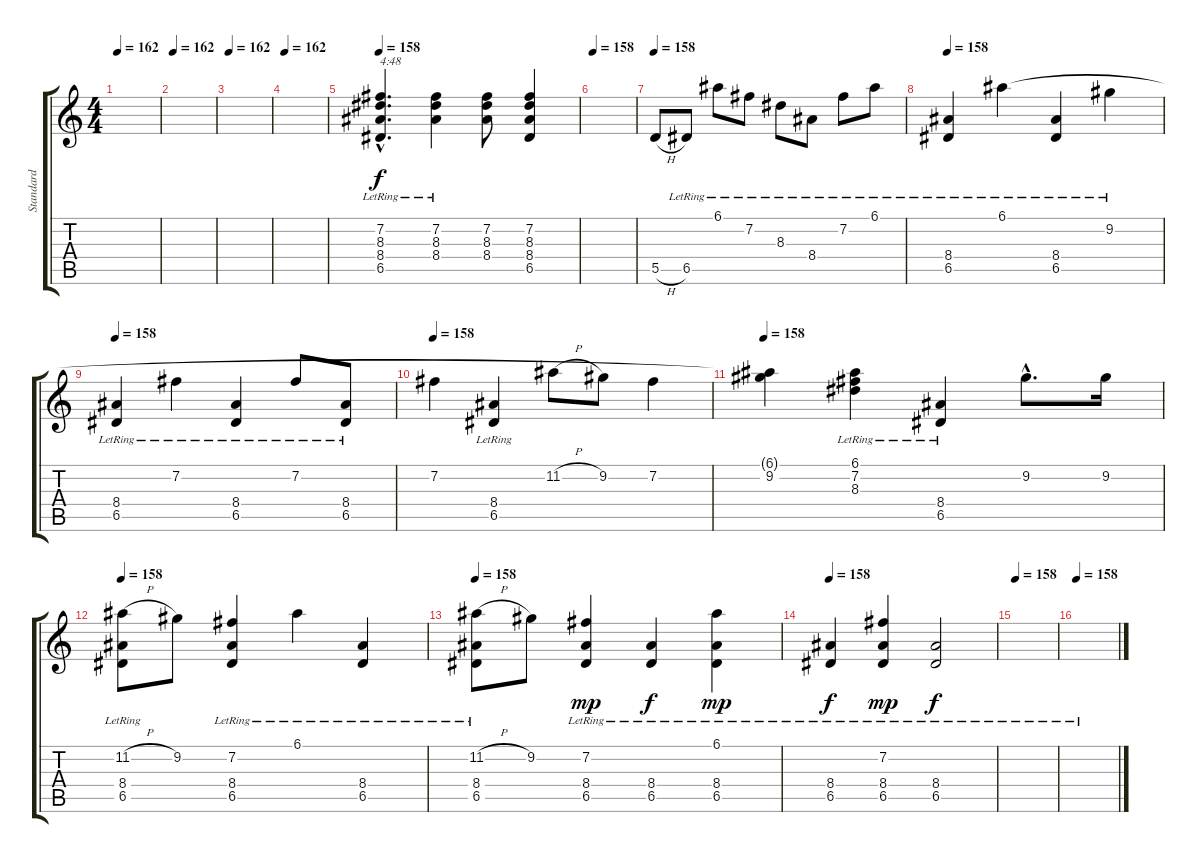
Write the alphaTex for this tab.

\track ("Standard" "Standard") {instrument acousticguitarsteel}
\staff {score tabs}
\tuning (E4 B3 G3 D3 A2 E2) {hide}
\ts (4 4)
\tempo 162
\clef g2
\ks c
|
\tempo 162
|
\tempo 162
|
\tempo 162
|
\tempo 158
(7.2{hac} 8.3{hac} 8.4{hac} 6.5{hac lr}).4{d txt "4:48" dy f} (7.2{lr} 8.3 8.4).4 (7.2 8.3 8.4).8 (7.2 8.3 8.4 6.5).4 |
\tempo 158
|
\tempo 158
5.5{h}.8 6.5{lr}.8 6.1{lr}.8 7.2{lr}.8 8.3{lr}.8 8.4{lr}.8 7.2{lr}.8 6.1{lr}.8 |
\tempo 158
(8.4{lr} 6.5{lr}).4 6.1{lr}.4 (8.4{lr} 6.5{lr}).4 9.2{lr}.4 |
\tempo 158
(8.4{lr} 6.5{lr}).4 7.2{lr}.4 (8.4{lr} 6.5{lr}).4 7.2{lr}.8 (8.4{lr} 6.5{lr}).8 |
\tempo 158
7.2.4 (8.4{lr} 6.5{lr}).4 11.2{h}.8 9.2.8 7.2.4 |
\tempo 158
(6.1{t} 9.2).4 (6.1{lr} 7.2{lr} 8.3{lr}).4 (8.4{lr} 6.5{lr}).4 9.2{hac}.8{d} 9.2.16 |
\tempo 158
(11.2{h} 8.4{lr} 6.5{lr}).8 9.2.8 (7.2{lr} 8.4{lr} 6.5{lr}).4 6.1{lr}.4 (8.4{lr} 6.5{lr}).4 |
\tempo 158
(11.2{h} 8.4{lr} 6.5{lr}).8 9.2.8 (7.2{lr} 8.4 6.5).4{dy mp} (8.4{lr} 6.5{lr}).4{dy f} (6.1{lr} 8.4 6.5).4{dy mp} |
\tempo 158
(8.4{lr} 6.5{lr}).4{dy f} (7.2{lr} 8.4 6.5).4{dy mp} (8.4{lr} 6.5{lr}).2{dy f} |
\tempo 158
|
\tempo 158
